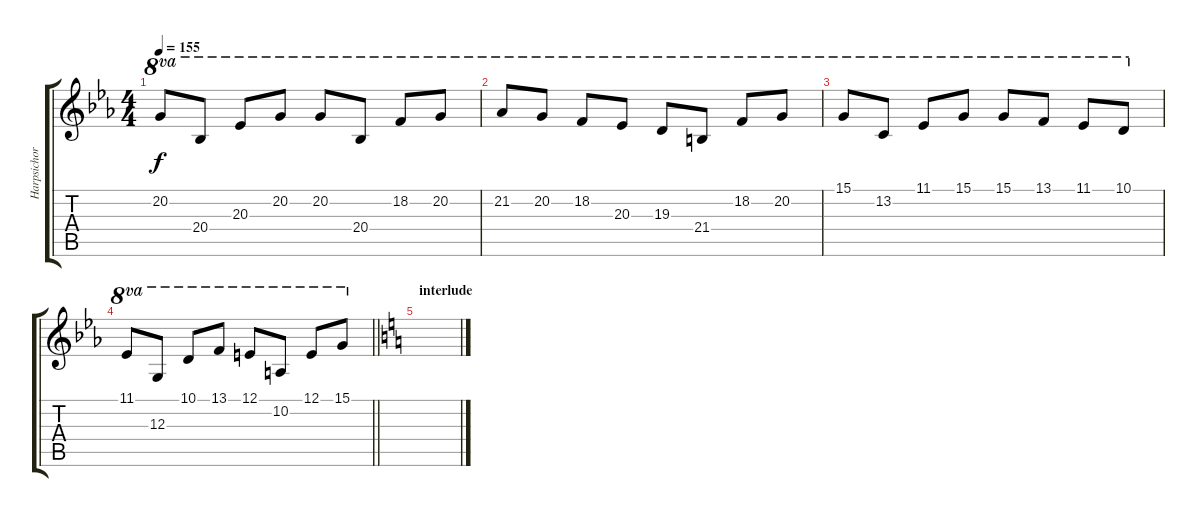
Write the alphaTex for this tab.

\track ("Harpsichord" "Harpsichor") {instrument harpsichord}
\staff {score tabs}
\tuning (E4 B3 G3 D3 A2 E2) {hide}
\ts (4 4)
\tempo 155
\clef g2
\ks cminor
20.2.8{ot 8va dy f} 20.4.8{ot 8va} 20.3.8{ot 8va} 20.2.8{ot 8va} 20.2.8{ot 8va} 20.4.8{ot 8va} 18.2.8{ot 8va} 20.2.8{ot 8va} |
21.2.8{ot 8va} 20.2.8{ot 8va} 18.2.8{ot 8va} 20.3.8{ot 8va} 19.3.8{ot 8va} 21.4.8{ot 8va} 18.2.8{ot 8va} 20.2.8{ot 8va} |
15.1.8{ot 8va} 13.2.8{ot 8va} 11.1.8{ot 8va} 15.1.8{ot 8va} 15.1.8{ot 8va} 13.1.8{ot 8va} 11.1.8{ot 8va} 10.1.8{ot 8va} |
\barLineRight lightlight
11.1.8{ot 8va} 12.3.8{ot 8va} 10.1.8{ot 8va} 13.1.8{ot 8va} 12.1.8{ot 8va} 10.2.8{ot 8va} 12.1.8{ot 8va} 15.1.8{ot 8va} |
\section ("" "interlude")
\ks aminor
